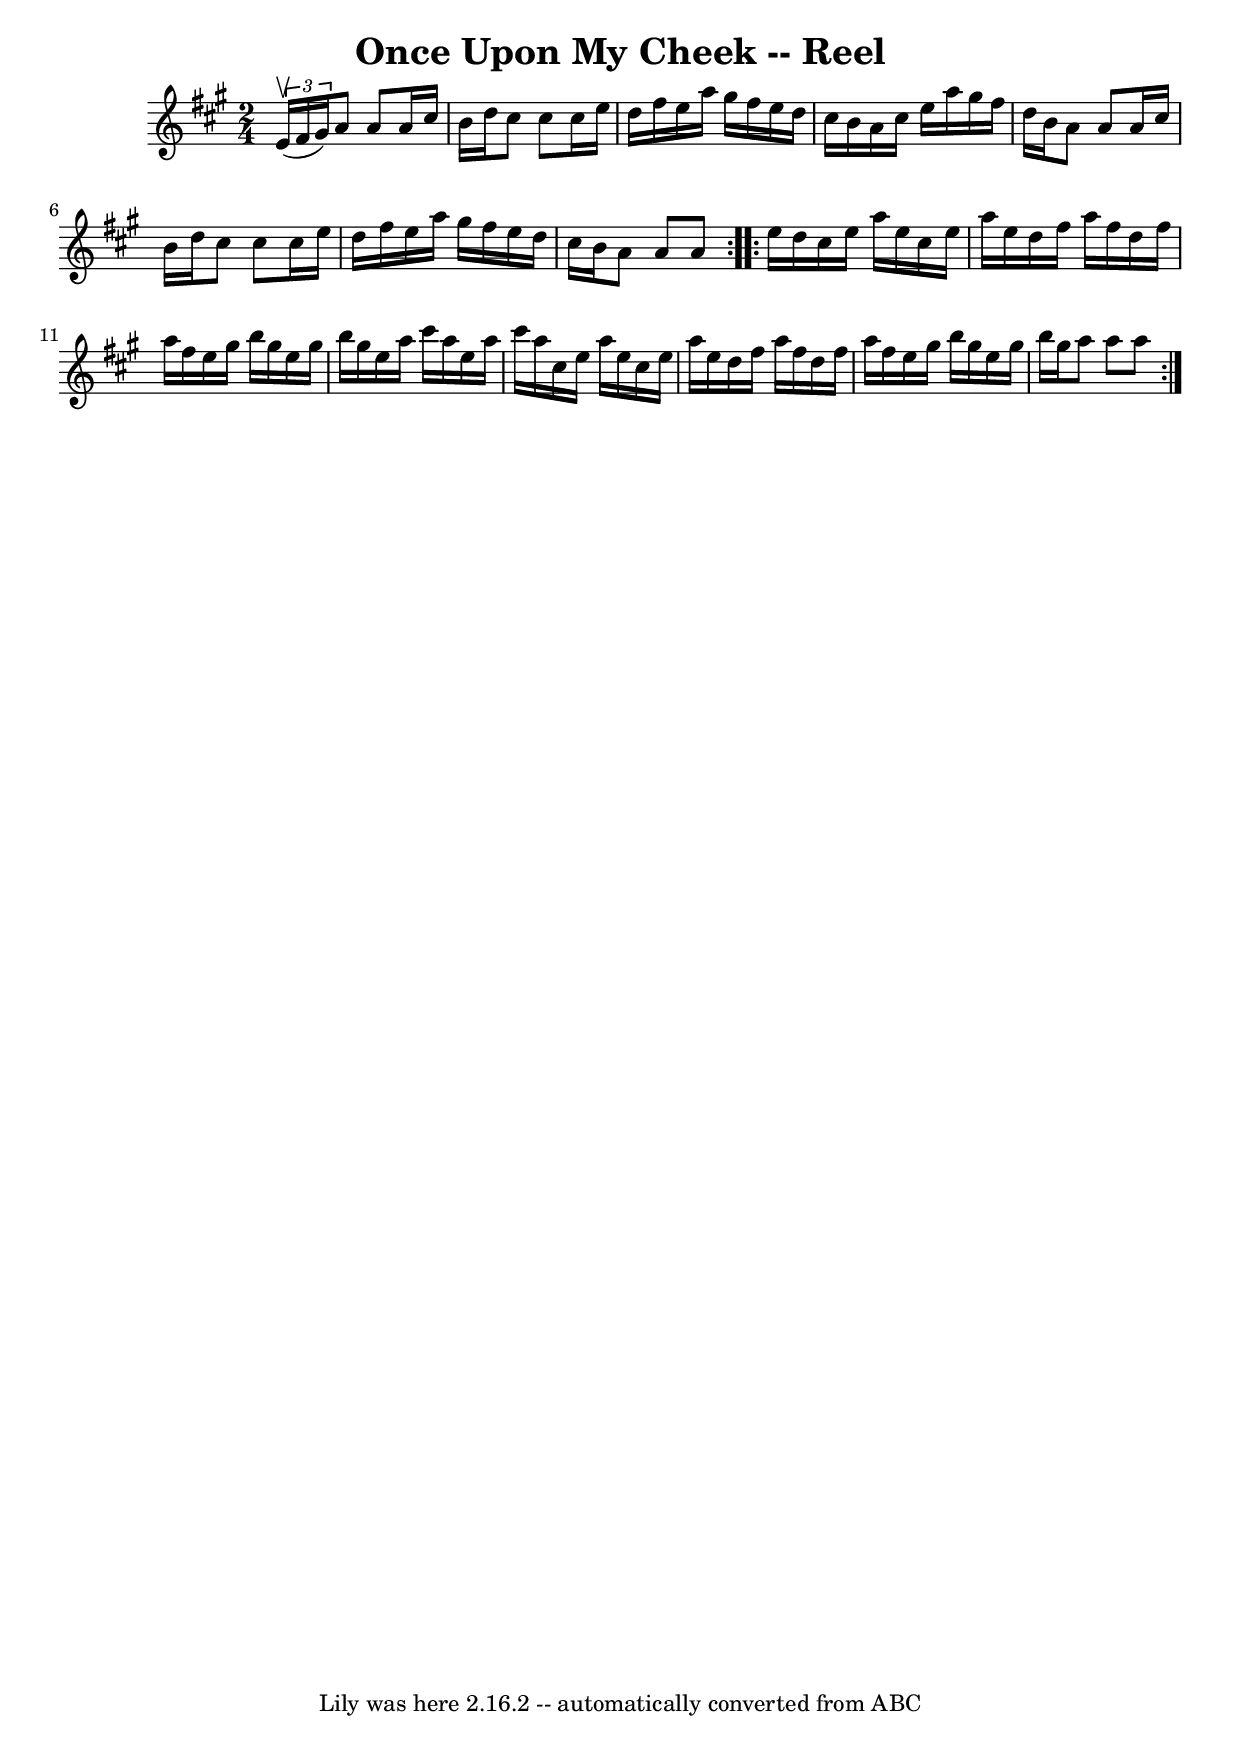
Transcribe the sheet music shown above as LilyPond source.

\version "2.16.2"
\include "Mammoth.ily"
\header {
  %% book = "Ryan's Mammoth Collection"
  crossRefNumber = "1"
  footnotes = ""
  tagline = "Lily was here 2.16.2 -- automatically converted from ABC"
  title = "Once Upon My Cheek -- Reel"

}
voicedefault =  {



  \repeat volta 2 {

    \time 2/4 
    \key a \major
    \times 2/3 { e'16^\upbow(fis'16 gis'16)  	       }   |
    a'8 a'8 a'16 cis''16 b'16 d''16  |
    cis''8         cis''8 cis''16 e''16 d''16 fis''16   |
    e''16 a''16         gis''16 fis''16 e''16 d''16 cis''16 b'16   |
    a'16         cis''16 e''16 a''16 gis''16 fis''16 d''16 b'16   |
         a'8 a'8 a'16 cis''16 b'16 d''16   |
    cis''8 cis''8         cis''16 e''16 d''16 fis''16   |
    e''16 a''16 gis''16         fis''16 e''16 d''16 cis''16 b'16   |
    a'8 a'8 a'8  

  } 
  \repeat volta 2 {     e''16 d''16   |
    cis''16 e''16 a''16         e''16 cis''16 e''16 a''16 e''16   |
    d''16 fis''16         a''16 fis''16 d''16 fis''16 a''16 fis''16   |
    e''16         gis''16 b''16 gis''16 e''16 gis''16 b''16 gis''16   |
         e''16 a''16 cis'''16 a''16 e''16 a''16 cis'''16 a''16    |
    cis''16 e''16 a''16 e''16 cis''16 e''16 a''16         e''16   |
    d''16 fis''16 a''16 fis''16 d''16 fis''16         a''16 fis''16   |
    e''16 gis''16 b''16 gis''16 e''16         gis''16 b''16 gis''16   |
    a''8 a''8 a''8  
  }   

}

\score{
  <<

    \context Staff="default"
    {
      \voicedefault 
      
    }

  >>
  \layout {
    
  }
  \midi {
  }

}
